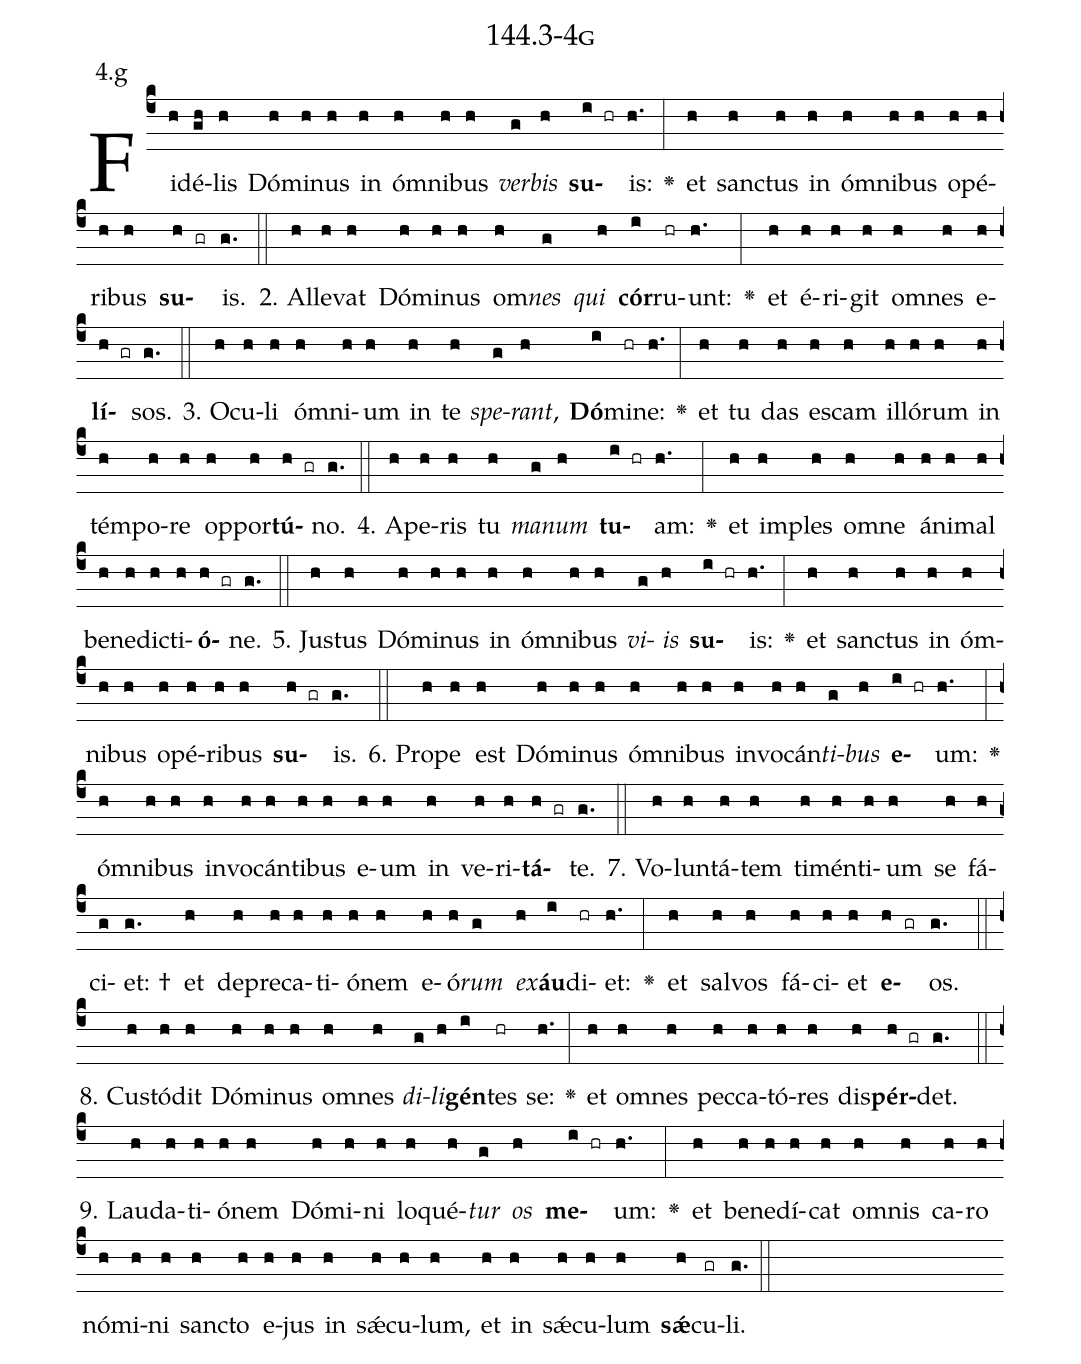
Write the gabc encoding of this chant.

name: 144.3-4g;
annotation: 4.g;
%%
(c4)Fi(h)dé(gh)lis(h) Dó(h)mi(h)nus(h) in(h) óm(h)ni(h)bus(h) <i>ver</i>(g)<i>bis</i>(h) <b>su</b>(i hr)is:(h.) <v>\greheightstar</v>(:) et(h) sanc(h)tus(h) in(h) óm(h)ni(h)bus(h) o(h)pé(h)ri(h)bus(h) <b>su</b>(h gr)is.(g.) (::)
2. Al(h)le(h)vat(h) Dó(h)mi(h)nus(h) om(h)<i>nes</i>(g) <i>qui</i>(h) <b>cór</b>(i)ru(hr)unt:(h.) <v>\greheightstar</v>(:) et(h) é(h)ri(h)git(h) om(h)nes(h) e(h)<b>lí</b>(h gr)sos.(g.) (::)
3. O(h)cu(h)li(h) óm(h)ni(h)um(h) in(h) te(h) <i>spe</i>(g)<i>rant</i>,(h) <b>Dó</b>(i)mi(hr)ne:(h.) <v>\greheightstar</v>(:) et(h) tu(h) das(h) es(h)cam(h) il(h)ló(h)rum(h) in(h) tém(h)po(h)re(h) op(h)por(h)<b>tú</b>(h gr)no.(g.) (::)
4. A(h)pe(h)ris(h) tu(h) <i>ma</i>(g)<i>num</i>(h) <b>tu</b>(i hr)am:(h.) <v>\greheightstar</v>(:) et(h) im(h)ples(h) om(h)ne(h) á(h)ni(h)mal(h) be(h)ne(h)dic(h)ti(h)<b>ó</b>(h gr)ne.(g.) (::)
5. Jus(h)tus(h) Dó(h)mi(h)nus(h) in(h) óm(h)ni(h)bus(h) <i>vi</i>(g)<i>is</i>(h) <b>su</b>(i hr)is:(h.) <v>\greheightstar</v>(:) et(h) sanc(h)tus(h) in(h) óm(h)ni(h)bus(h) o(h)pé(h)ri(h)bus(h) <b>su</b>(h gr)is.(g.) (::)
6. Pro(h)pe(h) est(h) Dó(h)mi(h)nus(h) óm(h)ni(h)bus(h) in(h)vo(h)cán(h)<i>ti</i>(g)<i>bus</i>(h) <b>e</b>(i hr)um:(h.) <v>\greheightstar</v>(:) óm(h)ni(h)bus(h) in(h)vo(h)cán(h)ti(h)bus(h) e(h)um(h) in(h) ve(h)ri(h)<b>tá</b>(h gr)te.(g.) (::)
7. Vo(h)lun(h)tá(h)tem(h) ti(h)mén(h)ti(h)um(h) se(h) fá(h)ci(g)et: †(g.) et(h) de(h)pre(h)ca(h)ti(h)ó(h)nem(h) e(h)ó(h)<i>rum</i>(g) <i>ex</i>(h)<b>áu</b>(i)di(hr)et:(h.) <v>\greheightstar</v>(:) et(h) sal(h)vos(h) fá(h)ci(h)et(h) <b>e</b>(h gr)os.(g.) (::)
8. Cus(h)tó(h)dit(h) Dó(h)mi(h)nus(h) om(h)nes(h) <i>di</i>(g)<i>li</i>(h)<b>gén</b>(i)tes(hr) se:(h.) <v>\greheightstar</v>(:) et(h) om(h)nes(h) pec(h)ca(h)tó(h)res(h) dis(h)<b>pér</b>(h gr)det.(g.) (::)
9. Lau(h)da(h)ti(h)ó(h)nem(h) Dó(h)mi(h)ni(h) lo(h)qué(h)<i>tur</i>(g) <i>os</i>(h) <b>me</b>(i hr)um:(h.) <v>\greheightstar</v>(:) et(h) be(h)ne(h)dí(h)cat(h) om(h)nis(h) ca(h)ro(h) nó(h)mi(h)ni(h) sanc(h)to(h) e(h)jus(h) in(h) sǽ(h)cu(h)lum,(h) et(h) in(h) sǽ(h)cu(h)lum(h) <b>sǽ</b>(h)cu(gr)li.(g.) (::)
